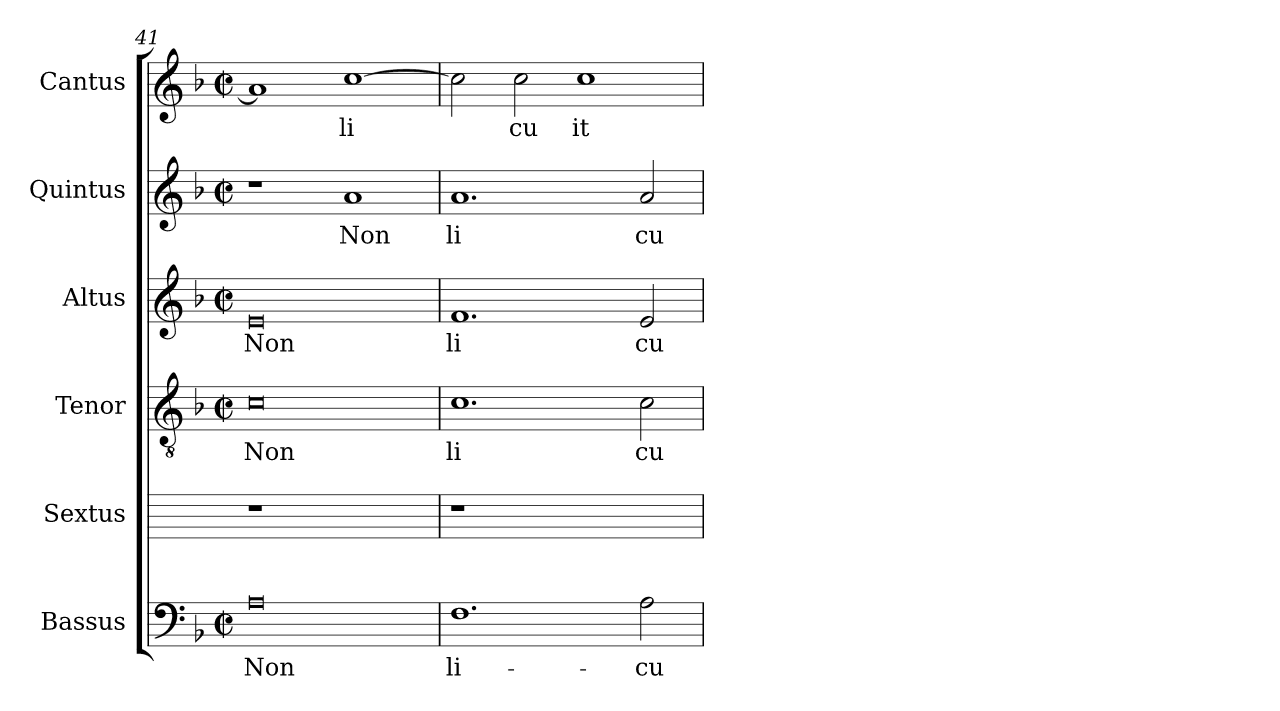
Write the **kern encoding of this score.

**kern	**text	**kern	**kern	**text	**kern	**text	**kern	**text	**kern	**text
*part6	*part6	*part5	*part4	*part4	*part3	*part3	*part2	*part2	*part1	*part1
*staff6	*staff6	*staff5	*staff4	*staff4	*staff3	*staff3	*staff2	*staff2	*staff1	*staff1
*I"Bassus	*	*I"Sextus	*I"Tenor	*	*I"Altus	*	*I"Quintus	*	*I"Cantus	*
*I'Bassus	*	*	*I'Tenor	*	*I'Altus	*	*I'Quintus	*	*I'Cantus	*
*clefF4	*	*	*clefGv2	*	*clefG2	*	*clefG2	*	*clefG2	*
*k[b-]	*	*	*k[b-]	*	*k[b-]	*	*k[b-]	*	*k[b-]	*
*F:	*	*	*F:	*	*F:	*	*F:	*	*F:	*
*M2/2	*	*	*M2/2	*	*M2/2	*	*M2/2	*	*M2/2	*
*met(c|)	*	*	*met(c|)	*	*met(c|)	*	*met(c|)	*	*met(c|)	*
=41	=41	=41	=41	=41	=41	=41	=41	=41	=41	=41
!	!LO:LY:b:cj	!	!	!LO:LY:b:cj	!	!LO:LY:b:cj	!	!	!	!
0A	Non	1r	0c	Non	0e	Non	1r	.	1a]	.
!	!	!	!	!	!	!	!	!LO:LY:b:cj	!	!LO:LY:b:cj
.	.	1ryy	.	.	.	.	1a	Non	[>1cc	li
=42	=42	=42	=42	=42	=42	=42	=42	=42	=42	=42
!	!LO:LY:b:cj	!	!	!LO:LY:b:cj	!	!LO:LY:b:cj	!	!LO:LY:b:cj	!	!
1.F	li-	1r	1.c	li	1.f	li	1.a	li	2cc\]	.
!	!	!	!	!	!	!	!	!	!	!LO:LY:b:cj
.	.	.	.	.	.	.	.	.	2cc\	cu
!	!	!	!	!	!	!	!	!	!	!LO:LY:b:cj
.	.	1ryy	.	.	.	.	.	.	1cc	it
!	!LO:LY:b:cj	!	!	!LO:LY:b:cj	!	!LO:LY:b:cj	!	!LO:LY:b:cj	!	!
2A\	-cu-	.	2c\	cu	2e/	cu	2a/	cu	.	.
=	=	=	=	=	=	=	=	=	=	=
*-	*-	*-	*-	*-	*-	*-	*-	*-	*-	*-
